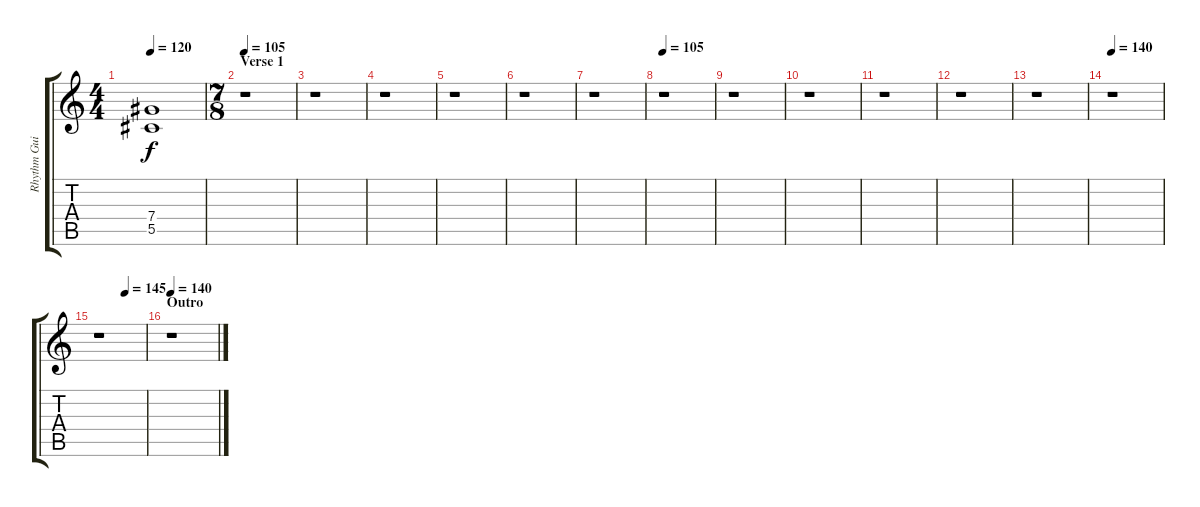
\track ("Rhythm Guitar" "Rhythm Gui") {instrument distortionguitar}
\staff {score tabs}
\tuning (Eb4 Bb3 Gb3 Db3 Ab2 Eb2) {hide}
\ts (4 4)
\tempo 120
\clef g2
\ks c
(7.4{t} 5.5{t}).1{dy f} |
\ts (7 8)
\section ("" "Verse 1")
\tempo 105
r.1 |
r.1 |
r.1 |
r.1 |
r.1 |
r.1 |
\tempo 105
r.1 |
r.1 |
r.1 |
r.1 |
r.1 |
r.1 |
\tempo 140
r.1 |
\tempo (145 0.5714285714285714)
r.1 |
\section ("" "Outro")
\tempo 140
r.1
